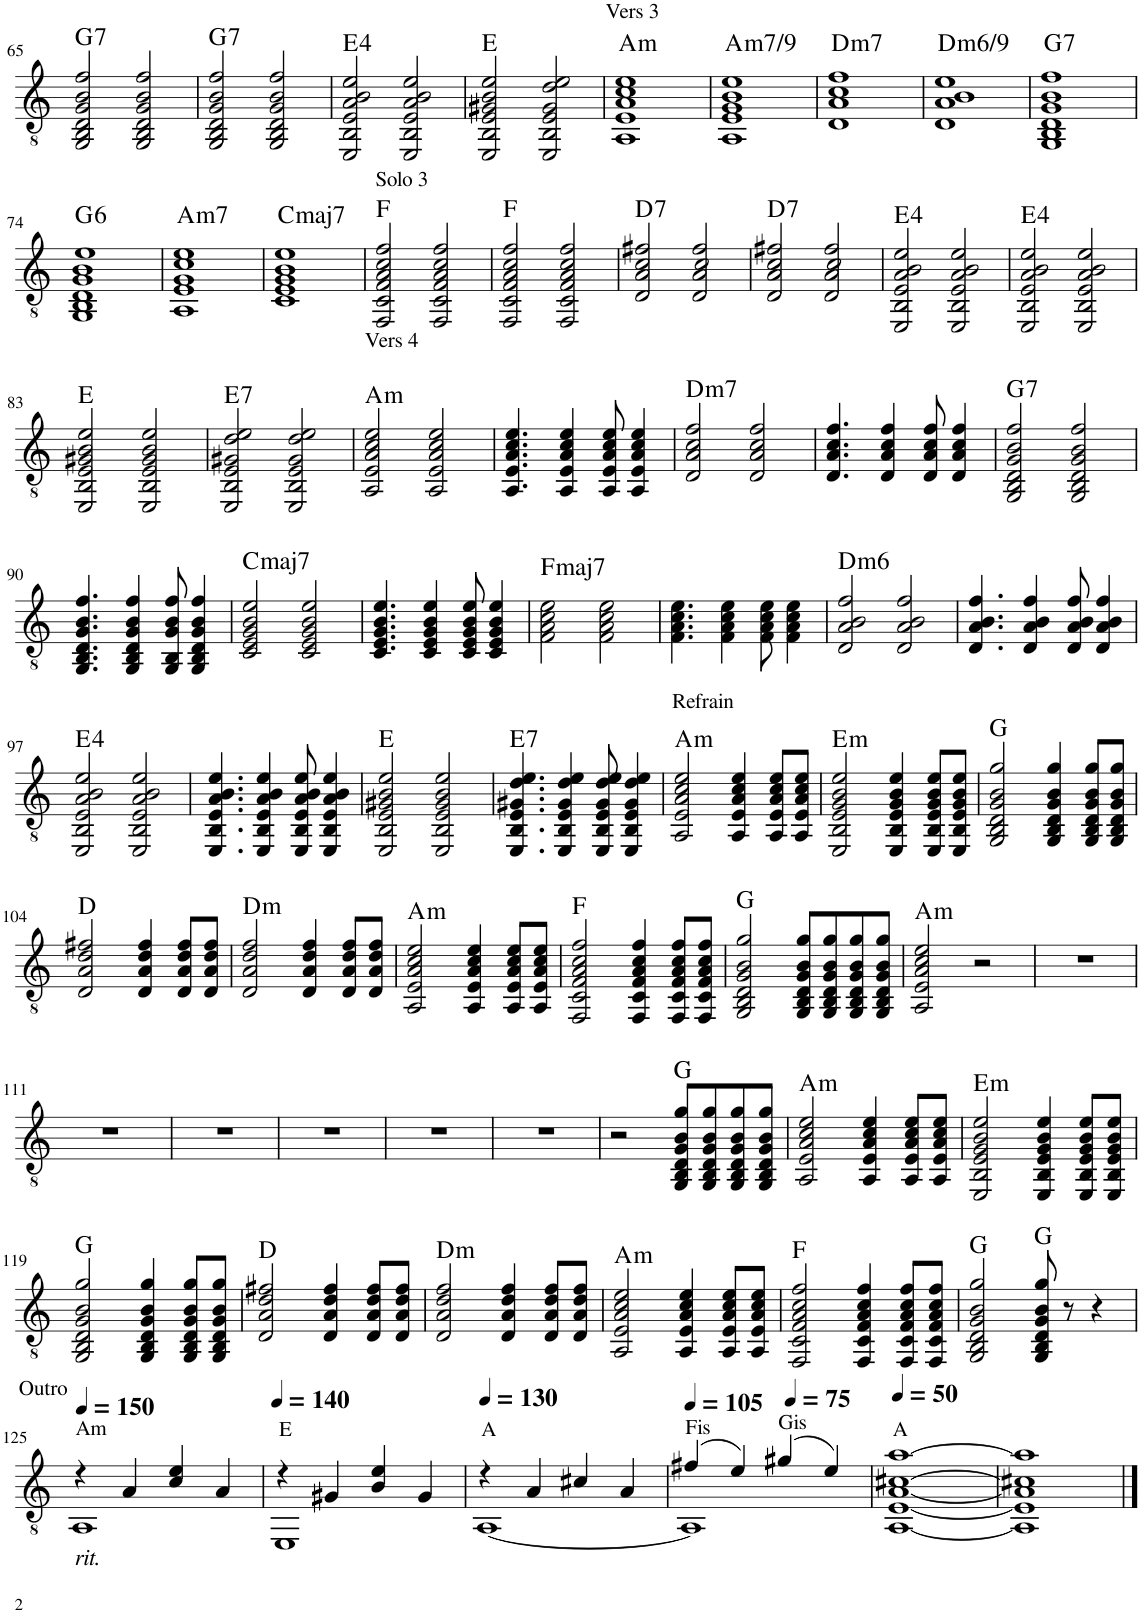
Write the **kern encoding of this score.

**kern	**harte
*part1	*part1
*staff1	*
*I"Klassische Gitarre	*
*I'Git.	*
!!LO:PB:g=z
*clefGv2	*
*k[]	*
*M4/4	*
=65	=65
!	!LO:H:kt=7
2GG/ 2BB/ 2D/ 2G/ 2B/ 2f/	G:7
2GG/ 2BB/ 2D/ 2G/ 2B/ 2f/	.
=66	=66
!	!LO:H:kt=7
2GG/ 2BB/ 2D/ 2G/ 2B/ 2f/	G:7
2GG/ 2BB/ 2D/ 2G/ 2B/ 2f/	.
=67	=67
2EE/ 2BB/ 2E/ 2A/ 2B/ 2e/	E:maj(4)
2EE/ 2BB/ 2E/ 2A/ 2B/ 2e/	.
=68	=68
2EE/ 2BB/ 2E/ 2G#X/ 2B/ 2e/	E:maj
2EE/ 2BB/ 2E/ 2G#/ 2d/ 2e/	.
=69	=69
!LO:TX:a:t=Vers 3	!
!	!LO:H:kt=m
1AA 1E 1A 1c 1e	A:min
=70	=70
!	!LO:H:kt=m7/9
1AA 1E 1G 1B 1e	A:min
=71	=71
!	!LO:H:kt=m7
1D 1A 1c 1f	D:min7
=72	=72
!	!LO:H:kt=m/6
1D 1A 1B 1e	D:min6(9)
=73	=73
!	!LO:H:kt=7
1GG 1BB 1D 1G 1B 1f	G:7
!!LO:LB:g=z
=74	=74
!	!LO:H:kt=6
1GG 1BB 1D 1G 1B 1f	G:maj6
=75	=75
!	!LO:H:kt=m7
1AA 1E 1G 1c 1e	A:min7
=76	=76
!	!LO:H:kt=maj7
1C 1E 1G 1B 1e	C:maj7
=77	=77
!LO:TX:a:t=Solo 3	!
2FF/ 2C/ 2F/ 2A/ 2c/ 2f/	F:maj
2FF/ 2C/ 2F/ 2A/ 2c/ 2f/	.
=78	=78
2FF/ 2C/ 2F/ 2A/ 2c/ 2f/	F:maj
2FF/ 2C/ 2F/ 2A/ 2c/ 2f/	.
=79	=79
!	!LO:H:kt=7
2D/ 2A/ 2c/ 2f#X/	D:7
2D/ 2A/ 2d/ 2f#/	.
=80	=80
!	!LO:H:kt=7
2D/ 2A/ 2c/ 2f#X/	D:7
2D/ 2A/ 2d/ 2f#/	.
=81	=81
2EE/ 2BB/ 2E/ 2A/ 2B/ 2e/	E:maj(4)
2EE/ 2BB/ 2E/ 2A/ 2B/ 2e/	.
=82	=82
2EE/ 2BB/ 2E/ 2A/ 2B/ 2e/	E:maj(4)
2EE/ 2BB/ 2E/ 2A/ 2B/ 2e/	.
!!LO:LB:g=z
=83	=83
2EE/ 2BB/ 2E/ 2G#X/ 2B/ 2e/	E:maj
2EE/ 2BB/ 2E/ 2G#/ 2B/ 2e/	.
=84	=84
!	!LO:H:kt=7
2EE/ 2BB/ 2E/ 2G#X/ 2d/ 2e/	E:7
2EE/ 2BB/ 2E/ 2G#/ 2d/ 2e/	.
=85	=85
!LO:TX:a:t=Vers 4	!
!	!LO:H:kt=m
2AA/ 2E/ 2A/ 2c/ 2e/	A:min
2AA/ 2E/ 2A/ 2c/ 2e/	.
=86	=86
4.AA/ 4.E/ 4.A/ 4.c/ 4.e/	.
4AA/ 4E/ 4A/ 4c/ 4e/	.
8AA/ 8E/ 8A/ 8c/ 8e/	.
4AA/ 4E/ 4A/ 4c/ 4e/	.
=87	=87
!	!LO:H:kt=m7
2D/ 2A/ 2c/ 2f/	D:min7
2D/ 2A/ 2c/ 2f/	.
=88	=88
4.D/ 4.A/ 4.c/ 4.f/	.
4D/ 4A/ 4c/ 4f/	.
8D/ 8A/ 8c/ 8f/	.
4D/ 4A/ 4c/ 4f/	.
=89	=89
!	!LO:H:kt=7
2GG/ 2BB/ 2D/ 2G/ 2c/ 2f/	G:7
2GG/ 2BB/ 2D/ 2G/ 2B/ 2f/	.
!!LO:LB:g=z
=90	=90
4.GG/ 4.BB/ 4.D/ 4.G/ 4.B/ 4.f/	.
4GG/ 4BB/ 4D/ 4G/ 4B/ 4f/	.
8GG/ 8BB/ 8G/ 8B/ 8f/	.
4GG/ 4BB/ 4D/ 4G/ 4B/ 4f/	.
=91	=91
!	!LO:H:kt=maj7
2C/ 2E/ 2G/ 2B/ 2e/	C:maj7
2C/ 2E/ 2G/ 2B/ 2e/	.
=92	=92
4.C/ 4.E/ 4.G/ 4.B/ 4.e/	.
4C/ 4E/ 4G/ 4B/ 4e/	.
8C/ 8E/ 8G/ 8B/ 8e/	.
4C/ 4E/ 4G/ 4B/ 4e/	.
=93	=93
!	!LO:H:kt=maj7
2F\ 2A\ 2c\ 2e\	F:maj7
2F\ 2A\ 2c\ 2e\	.
=94	=94
4.F\ 4.A\ 4.c\ 4.e\	.
4F\ 4A\ 4c\ 4e\	.
8F\ 8A\ 8c\ 8e\	.
4F\ 4A\ 4c\ 4e\	.
=95	=95
!	!LO:H:kt=m6
2D/ 2A/ 2B/ 2f/	D:min6
2D/ 2A/ 2B/ 2f/	.
=96	=96
4.D/ 4.A/ 4.B/ 4.f/	.
4D/ 4A/ 4B/ 4f/	.
8D/ 8A/ 8B/ 8f/	.
4D/ 4A/ 4B/ 4f/	.
!!LO:LB:g=z
=97	=97
2EE/ 2BB/ 2E/ 2A/ 2B/ 2e/	E:maj(4)
2EE/ 2BB/ 2E/ 2A/ 2B/ 2e/	.
=98	=98
4.EE/ 4.BB/ 4.E/ 4.A/ 4.B/ 4.e/	.
4EE/ 4BB/ 4E/ 4A/ 4B/ 4e/	.
8EE/ 8BB/ 8E/ 8A/ 8B/ 8e/	.
4EE/ 4BB/ 4E/ 4A/ 4B/ 4e/	.
=99	=99
2EE/ 2BB/ 2E/ 2G#X/ 2B/ 2e/	E:maj
2EE/ 2BB/ 2E/ 2G#/ 2B/ 2e/	.
=100	=100
!	!LO:H:kt=7
4.EE/ 4.BB/ 4.E/ 4.G#X/ 4.d/ 4.e/	E:7
4EE/ 4BB/ 4E/ 4G#/ 4d/ 4e/	.
8EE/ 8BB/ 8E/ 8G#/ 8d/ 8e/	.
4EE/ 4BB/ 4E/ 4G#/ 4d/ 4e/	.
=101	=101
!LO:TX:a:t=Refrain	!LO:H:kt=m
2AA/ 2E/ 2A/ 2c/ 2e/	A:min
4AA/ 4E/ 4A/ 4c/ 4e/	.
8AA/ 8E/ 8A/ 8c/ 8e/L	.
8AA/ 8E/ 8A/ 8c/ 8e/J	.
=102	=102
!	!LO:H:kt=m
2EE/ 2BB/ 2E/ 2G/ 2B/ 2e/	E:min
4EE/ 4BB/ 4E/ 4G/ 4B/ 4e/	.
8EE/ 8BB/ 8E/ 8G/ 8B/ 8e/L	.
8EE/ 8BB/ 8E/ 8G/ 8B/ 8e/J	.
=103	=103
2GG/ 2BB/ 2D/ 2G/ 2B/ 2g/	G:maj
4GG/ 4BB/ 4D/ 4G/ 4B/ 4g/	.
8GG/ 8BB/ 8D/ 8G/ 8B/ 8g/L	.
8GG/ 8BB/ 8D/ 8G/ 8B/ 8g/J	.
!!LO:LB:g=z
=104	=104
2D/ 2A/ 2d/ 2f#X/	D:maj
4D/ 4A/ 4d/ 4f#/	.
8D/ 8A/ 8d/ 8f#/L	.
8D/ 8A/ 8d/ 8f#/J	.
=105	=105
!	!LO:H:kt=m
2D/ 2A/ 2d/ 2f/	D:min
4D/ 4A/ 4d/ 4f/	.
8D/ 8A/ 8d/ 8f/L	.
8D/ 8A/ 8d/ 8f/J	.
=106	=106
!	!LO:H:kt=m
2AA/ 2E/ 2A/ 2c/ 2e/	A:min
4AA/ 4E/ 4A/ 4c/ 4e/	.
8AA/ 8E/ 8A/ 8c/ 8e/L	.
8AA/ 8E/ 8A/ 8c/ 8e/J	.
=107	=107
2FF/ 2C/ 2F/ 2A/ 2c/ 2f/	F:maj
4FF/ 4C/ 4F/ 4A/ 4c/ 4f/	.
8FF/ 8C/ 8F/ 8A/ 8c/ 8f/L	.
8FF/ 8C/ 8F/ 8A/ 8c/ 8f/J	.
=108	=108
2GG/ 2BB/ 2D/ 2G/ 2B/ 2g/	G:maj
8GG/ 8BB/ 8D/ 8G/ 8B/ 8g/L	.
8GG/ 8BB/ 8D/ 8G/ 8B/ 8g/	.
8GG/ 8BB/ 8D/ 8G/ 8B/ 8g/	.
8GG/ 8BB/ 8D/ 8G/ 8B/ 8g/J	.
=109	=109
!	!LO:H:kt=m
2AA/ 2E/ 2A/ 2c/ 2e/	A:min
2r	.
=110	=110
1r	.
!!LO:LB:g=z
=111	=111
1r	.
=112	=112
1r	.
=113	=113
1r	.
=114	=114
1r	.
=115	=115
1r	.
=116	=116
2r	.
8GG/ 8BB/ 8D/ 8G/ 8B/ 8g/L	G:maj
8GG/ 8BB/ 8D/ 8G/ 8B/ 8g/	.
8GG/ 8BB/ 8D/ 8G/ 8B/ 8g/	.
8GG/ 8BB/ 8D/ 8G/ 8B/ 8g/J	.
=117	=117
!	!LO:H:kt=m
2AA/ 2E/ 2A/ 2c/ 2e/	A:min
4AA/ 4E/ 4A/ 4c/ 4e/	.
8AA/ 8E/ 8A/ 8c/ 8e/L	.
8AA/ 8E/ 8A/ 8c/ 8e/J	.
=118	=118
!	!LO:H:kt=m
2EE/ 2BB/ 2E/ 2G/ 2B/ 2e/	E:min
4EE/ 4BB/ 4E/ 4G/ 4B/ 4e/	.
8EE/ 8BB/ 8E/ 8G/ 8B/ 8e/L	.
8EE/ 8BB/ 8E/ 8G/ 8B/ 8e/J	.
!!LO:LB:g=z
=119	=119
2GG/ 2BB/ 2D/ 2G/ 2B/ 2g/	G:maj
4GG/ 4BB/ 4D/ 4G/ 4B/ 4g/	.
8GG/ 8BB/ 8D/ 8G/ 8B/ 8g/L	.
8GG/ 8BB/ 8D/ 8G/ 8B/ 8g/J	.
=120	=120
2D/ 2A/ 2d/ 2f#X/	D:maj
4D/ 4A/ 4d/ 4f#/	.
8D/ 8A/ 8d/ 8f#/L	.
8D/ 8A/ 8d/ 8f#/J	.
=121	=121
!	!LO:H:kt=m
2D/ 2A/ 2d/ 2f/	D:min
4D/ 4A/ 4d/ 4f/	.
8D/ 8A/ 8d/ 8f/L	.
8D/ 8A/ 8d/ 8f/J	.
=122	=122
!	!LO:H:kt=m
2AA/ 2E/ 2A/ 2c/ 2e/	A:min
4AA/ 4E/ 4A/ 4c/ 4e/	.
8AA/ 8E/ 8A/ 8c/ 8e/L	.
8AA/ 8E/ 8A/ 8c/ 8e/J	.
=123	=123
2FF/ 2C/ 2F/ 2A/ 2c/ 2f/	F:maj
4FF/ 4C/ 4F/ 4A/ 4c/ 4f/	.
8FF/ 8C/ 8F/ 8A/ 8c/ 8f/L	.
8FF/ 8C/ 8F/ 8A/ 8c/ 8f/J	.
=124	=124
2GG/ 2BB/ 2D/ 2G/ 2B/ 2g/	G:maj
8GG/ 8BB/ 8D/ 8G/ 8B/ 8g/	G:maj
8r	.
4r	.
!!LO:LB:g=z
=125	=125
*MM150	*
*^	*
!LO:TX:a:t=Outro	!	!
!LO:TX:a:t=Am	!	!
!LO:TX:b:i:t=rit.	!	!
4r	1AA	.
4A/	.	.
4c/ 4e/	.	.
4A/	.	.
=126	=126	=126
*MM140	*	*
!LO:TX:a:t=E	!	!
4r	1EE	.
4G#X/	.	.
4B/ 4e/	.	.
4G#/	.	.
=127	=127	=127
*MM130	*	*
!LO:TX:a:t=A	!	!
4r	[1AA	.
4A/	.	.
4c#X/	.	.
4A/	.	.
=128	=128	=128
*MM105	*	*
!LO:TX:a:t=Fis	!	!
(4f#X/	1AA]	.
4e/)	.	.
*MM75	*	*
!LO:TX:a:t=Gis	!	!
(4g#X/	.	.
4e/)	.	.
*v	*v	*
=129	=129
*MM50	*
!LO:TX:a:t=A	!
[1AA [1E [1A [1c#X [1a	.
=130	=130
1AA] 1E] 1A] 1c#X] 1a]	.
==	==
*-	*-
